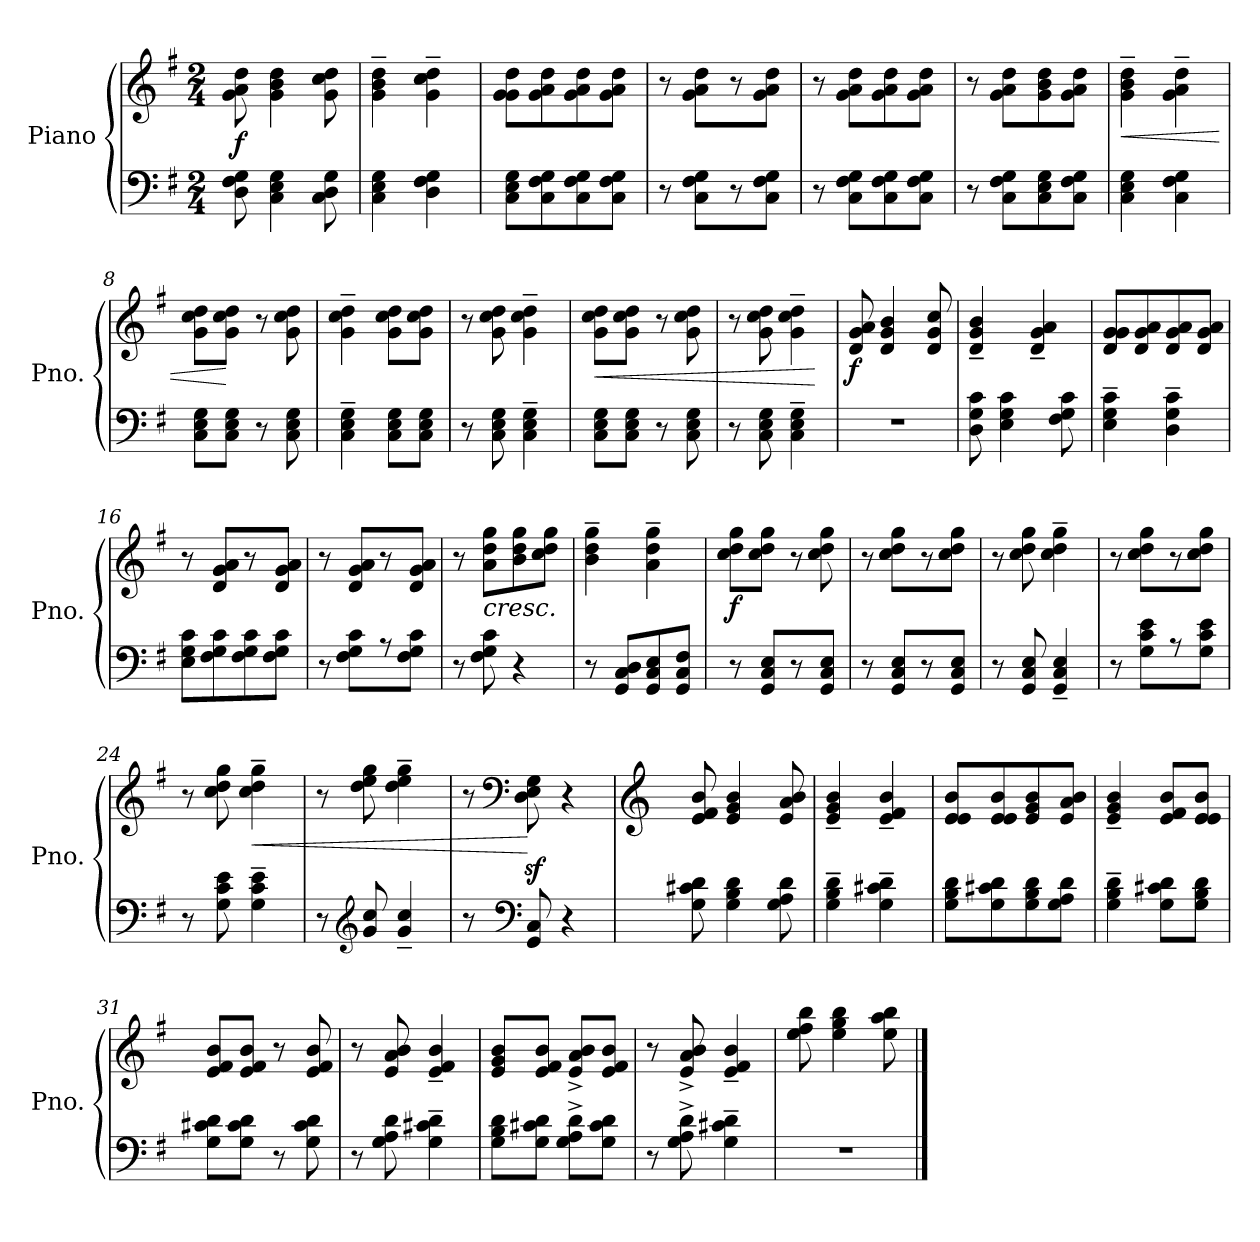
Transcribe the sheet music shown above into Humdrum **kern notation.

**kern	**kern	**dynam
*part1	*part1	*part1
*staff2	*staff1	*staff1/2
*I"Piano	*	*
*I'Pno.	*	*
*clefF4	*clefG2	*
*k[f#]	*k[f#]	*
*M2/4	*M2/4	*
*MM160	*MM160	*
=1	=1	=1
!	!	!LO:DY:b
8D\ 8F#\ 8G\	8g\ 8a\ 8dd\	f
4C\ 4E\ 4G\	4g\ 4b\ 4dd\	.
8C\ 8D\ 8G\	8g\ 8cc\ 8dd\	.
=2	=2	=2
4C\ 4E\ 4G\	4g\~ 4b\~ 4dd\~	.
4D\ 4F#\ 4G\	4g\~ 4cc\~ 4dd\~	.
=3	=3	=3
8C\ 8E\ 8G\L	8g\ 8g\ 8dd\L	.
8C\ 8F#\ 8G\	8g\ 8a\ 8dd\	.
8C\ 8F#\ 8G\	8g\ 8a\ 8dd\	.
8C\ 8F#\ 8G\J	8g\ 8a\ 8dd\J	.
=4	=4	=4
8r	8r	.
8C\ 8F#\ 8G\L	8g\ 8a\ 8dd\L	.
8r	8r	.
8C\ 8F#\ 8G\J	8g\ 8a\ 8dd\J	.
=5	=5	=5
8r	8r	.
8C\ 8F#\ 8G\L	8g\ 8a\ 8dd\L	.
8C\ 8F#\ 8G\	8g\ 8a\ 8dd\	.
8C\ 8F#\ 8G\J	8g\ 8a\ 8dd\J	.
=6	=6	=6
8r	8r	.
8C\ 8F#\ 8G\L	8g\ 8a\ 8dd\L	.
8C\ 8E\ 8G\	8g\ 8b\ 8dd\	.
8C\ 8F#\ 8G\J	8g\ 8a\ 8dd\J	.
=7	=7	=7
!	!	!LO:HP:b
4C\ 4E\ 4G\	4g\~ 4b\~ 4dd\~	<
4C\ 4F#\ 4G\	4g\~ 4a\~ 4dd\~	.
=8	=8	=8
8C\ 8E\ 8G\L	8g\ 8cc\ 8dd\L	.
8C\ 8E\ 8G\J	8g\ 8cc\ 8dd\J	[
8r	8r	.
8C\ 8E\ 8G\	8g\ 8cc\ 8dd\	.
!!LO:LB:g=z
=9	=9	=9
4C\~ 4E\~ 4G\~	4g\~ 4cc\~ 4dd\~	.
8C\ 8E\ 8G\L	8g\ 8cc\ 8dd\L	.
8C\ 8E\ 8G\J	8g\ 8cc\ 8dd\J	.
=10	=10	=10
8r	8r	.
8C\ 8E\ 8G\	8g\ 8cc\ 8dd\	.
4C\~ 4E\~ 4G\~	4g\~ 4cc\~ 4dd\~	.
=11	=11	=11
!	!	!LO:HP:b
8C\ 8E\ 8G\L	8g\ 8cc\ 8dd\L	<
8C\ 8E\ 8G\J	8g\ 8cc\ 8dd\J	.
8r	8r	.
8C\ 8E\ 8G\	8g\ 8cc\ 8dd\	.
=12	=12	=12
8r	8r	.
8C\ 8E\ 8G\	8g\ 8cc\ 8dd\	.
4C\~ 4E\~ 4G\~	4g\~ 4cc\~ 4dd\~	.
.	.	[
=13	=13	=13
!	!	!LO:DY:b
2r	8d/ 8g/ 8a/	f
.	4d/ 4g/ 4b/	.
.	8d/ 8g/ 8cc/	.
=14	=14	=14
8D\ 8G\ 8c\	4d/~ 4g/~ 4b/~	.
4E\ 4G\ 4c\	.	.
.	4d/~ 4g/~ 4a/~	.
8F#\ 8G\ 8c\	.	.
=15	=15	=15
4E\~ 4G\~ 4c\~	8d/ 8g/ 8g/L	.
.	8d/ 8g/ 8a/	.
4D\~ 4G\~ 4c\~	8d/ 8g/ 8a/	.
.	8d/ 8g/ 8a/J	.
!!LO:LB:g=z
=16	=16	=16
8E\ 8G\ 8c\L	8r	.
8F#\ 8G\ 8c\	8d/ 8g/ 8a/L	.
8F#\ 8G\ 8c\	8r	.
8F#\ 8G\ 8c\J	8d/ 8g/ 8a/J	.
=17	=17	=17
8r	8r	.
8F#\ 8G\ 8c\L	8d/ 8g/ 8a/L	.
8r	8r	.
8F#\ 8G\ 8c\J	8d/ 8g/ 8a/J	.
=18	=18	=18
8r	8r	.
!	!LO:TX:b:i:t=cresc.	!
8F#\ 8G\ 8c\	8a\ 8dd\ 8gg\L	.
4r	8b\ 8dd\ 8gg\	.
.	8cc\ 8dd\ 8gg\J	.
=19	=19	=19
8r	4b\~ 4dd\~ 4gg\~	.
8GG/ 8C/ 8D/L	.	.
8GG/ 8C/ 8E/	4a\~ 4dd\~ 4gg\~	.
8GG/ 8C/ 8F#/J	.	.
=20	=20	=20
!	!	!LO:DY:b
8r	8cc\ 8dd\ 8gg\L	f
8GG/ 8C/ 8E/L	8cc\ 8dd\ 8gg\J	.
8r	8r	.
8GG/ 8C/ 8E/J	8cc\ 8dd\ 8gg\	.
=21	=21	=21
8r	8r	.
8GG/ 8C/ 8E/L	8cc\ 8dd\ 8gg\L	.
8r	8r	.
8GG/ 8C/ 8E/J	8cc\ 8dd\ 8gg\J	.
=22	=22	=22
8r	8r	.
8GG/ 8C/ 8E/	8cc\ 8dd\ 8gg\	.
4GG/~ 4C/~ 4E/~	4cc\~ 4dd\~ 4gg\~	.
!!LO:LB:g=z
=23	=23	=23
8r	8r	.
8G\ 8c\ 8e\L	8cc\ 8dd\ 8gg\L	.
8r	8r	.
8G\ 8c\ 8e\J	8cc\ 8dd\ 8gg\J	.
=24	=24	=24
8r	8r	.
8G\ 8c\ 8e\	8cc\ 8dd\ 8gg\	.
!	!	!LO:HP:b
4G\~ 4c\~ 4e\~	4cc\~ 4dd\~ 4gg\~	<
=25	=25	=25
8r	8r	.
*clefG2	*	*
8g/ 8cc/	8dd\ 8ee\ 8gg\	.
4g/~ 4cc/~	4dd\~ 4ee\~ 4gg\~	.
=26	=26	=26
8r	8r	.
*clefF4	*clefF4	*
8GG/ 8C/	8D\z< 8E\z< 8G\z<	[
4r	4r	.
=27	=27	=27
*	*clefG2	*
8G\ 8c#X\ 8d\	8e/ 8f#/ 8b/	.
4G\ 4B\ 4d\	4e/ 4g/ 4b/	.
8G\ 8A\ 8d\	8e/ 8a/ 8b/	.
=28	=28	=28
4G\~ 4B\~ 4d\~	4e/~ 4g/~ 4b/~	.
4G\~ 4c#X\~ 4d\~	4e/~ 4f#/~ 4b/~	.
=29	=29	=29
8G\ 8B\ 8d\L	8e/ 8e/ 8b/L	.
8G\ 8c#X\ 8d\	8e/ 8e/ 8b/	.
8G\ 8B\ 8d\	8e/ 8g/ 8b/	.
8G\ 8A\ 8d\J	8e/ 8a/ 8b/J	.
!!LO:LB:g=z
=30	=30	=30
4G\~ 4B\~ 4d\~	4e/~ 4g/~ 4b/~	.
8G\ 8c#X\ 8d\L	8e/ 8f#/ 8b/L	.
8G\ 8B\ 8d\J	8e/ 8e/ 8b/J	.
=31	=31	=31
8G\ 8c#X\ 8d\L	8e/ 8f#/ 8b/L	.
8G\ 8c#\ 8d\J	8e/ 8f#/ 8b/J	.
8r	8r	.
8G\ 8c#\ 8d\	8e/ 8f#/ 8b/	.
=32	=32	=32
8r	8r	.
8G\ 8A\ 8d\	8e/ 8a/ 8b/	.
4G\~ 4c#X\~ 4d\~	4e/~ 4f#/~ 4b/~	.
=33	=33	=33
8G\ 8B\ 8d\L	8e/ 8g/ 8b/L	.
8G\ 8c#X\ 8d\J	8e/ 8f#/ 8b/J	.
8G\^ 8A\^ 8d\^L	8e/^ 8a/^ 8b/^L	.
8G\ 8c#\ 8d\J	8e/ 8f#/ 8b/J	.
=34	=34	=34
8r	8r	.
8G\^ 8A\^ 8d\^	8e/^ 8a/^ 8b/^	.
4G\~ 4c#X\~ 4d\~	4e/~ 4f#/~ 4b/~	.
=35	=35	=35
2r	8ee\ 8ff#\ 8bb\	.
.	4ee\ 4gg\ 4bb\	.
.	8ee\ 8aa\ 8bb\	.
==	==	==
*-	*-	*-
